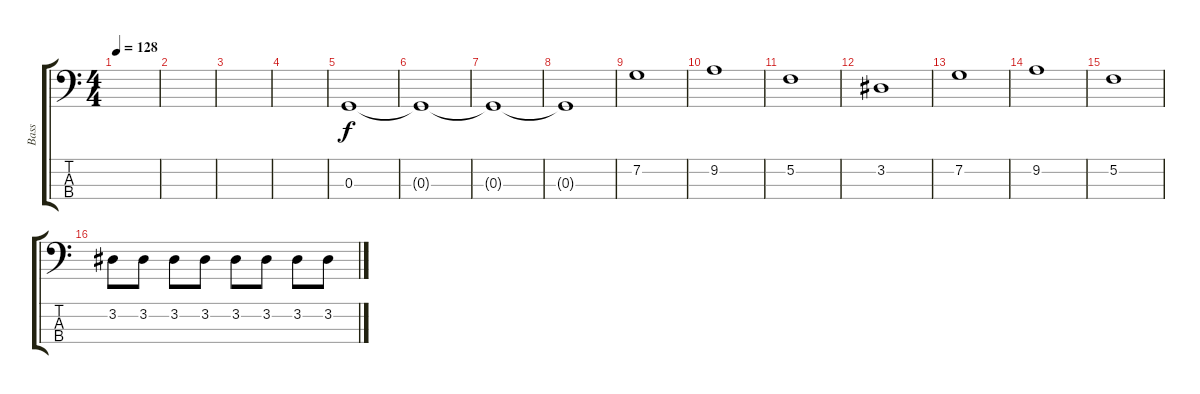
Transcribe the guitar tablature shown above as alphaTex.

\track ("Bass" "Bass") {instrument electricbassfinger}
\staff {score tabs}
\tuning (F2 C2 G1 C1) {hide}
\ts (4 4)
\tempo 128
\clef f4
\ks c
|
|
|
|
0.3.1 |
0.3{t}.1{dy f} |
0.3{t}.1 |
0.3{t}.1 |
7.2.1 |
9.2.1 |
5.2.1 |
3.2.1 |
7.2.1 |
9.2.1 |
5.2.1 |
3.2.8 3.2.8 3.2.8 3.2.8 3.2.8 3.2.8 3.2.8 3.2.8
